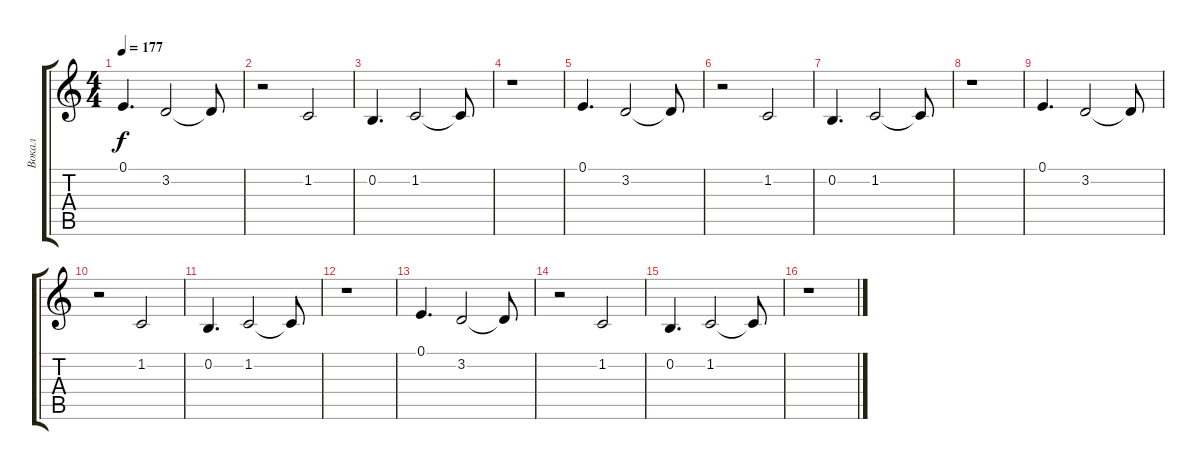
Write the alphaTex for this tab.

\track ("Вокал" "Вокал") {instrument violin}
\staff {score tabs}
\tuning (E4 B3 G3 D3 A2 E2) {hide}
\ts (4 4)
\tempo 177
\clef g2
\ks c
0.1.4{d dy f} 3.2.2 3.2{t}.8 |
r.2 1.2.2 |
0.2.4{d} 1.2.2 1.2{t}.8 |
r.1 |
0.1.4{d} 3.2.2 3.2{t}.8 |
r.2 1.2.2 |
0.2.4{d} 1.2.2 1.2{t}.8 |
r.1 |
0.1.4{d} 3.2.2 3.2{t}.8 |
r.2 1.2.2 |
0.2.4{d} 1.2.2 1.2{t}.8 |
r.1 |
0.1.4{d} 3.2.2 3.2{t}.8 |
r.2 1.2.2 |
0.2.4{d} 1.2.2 1.2{t}.8 |
r.1
